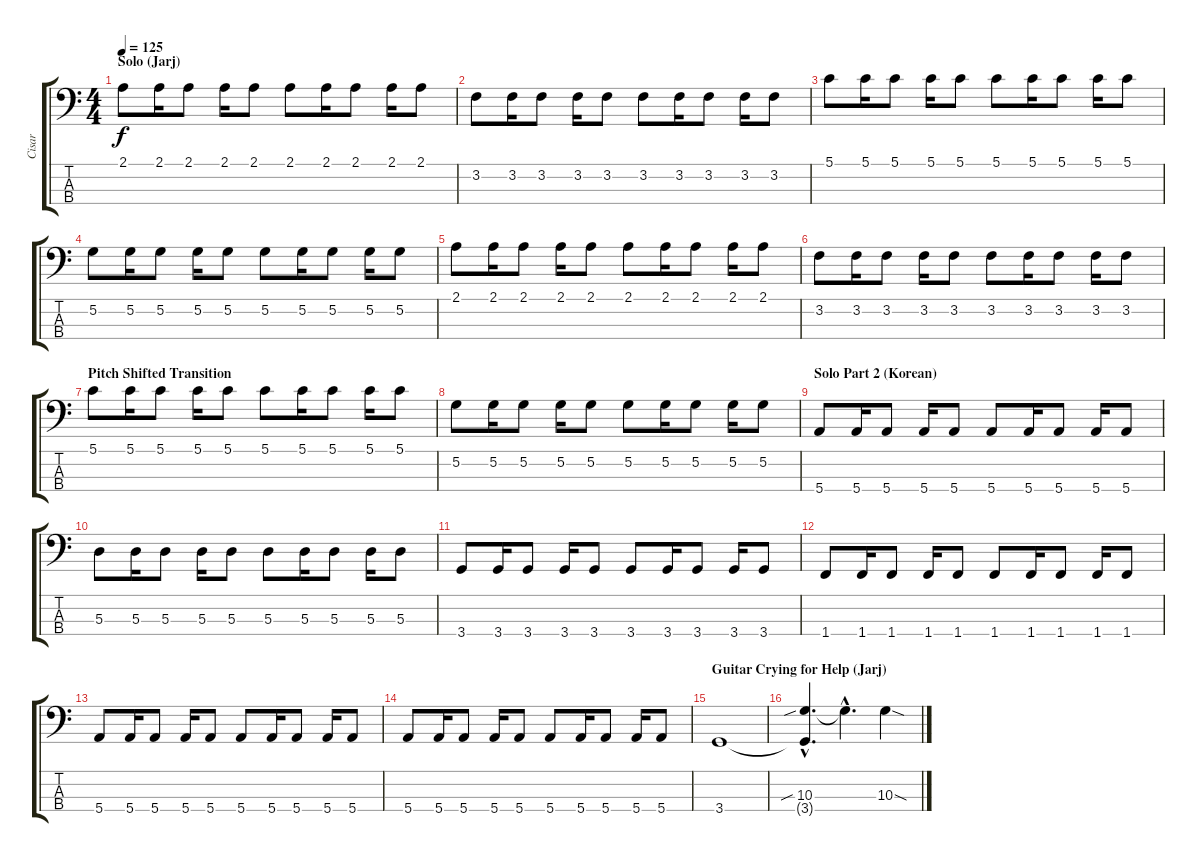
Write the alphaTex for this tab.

\track ("Cisar" "Cisar") {instrument electricbassfinger}
\staff {score tabs}
\tuning (G2 D2 A1 E1) {hide}
\ts (4 4)
\section ("" "Solo (Jarj)")
\tempo 125
\clef f4
\ks c
2.1.8{dy f volume 13} 2.1.16 2.1.8 2.1.16 2.1.8 2.1.8 2.1.16 2.1.8 2.1.16 2.1.8 |
3.2.8 3.2.16 3.2.8 3.2.16 3.2.8 3.2.8 3.2.16 3.2.8 3.2.16 3.2.8 |
5.1.8 5.1.16 5.1.8 5.1.16 5.1.8 5.1.8 5.1.16 5.1.8 5.1.16 5.1.8 |
5.2.8 5.2.16 5.2.8 5.2.16 5.2.8 5.2.8 5.2.16 5.2.8 5.2.16 5.2.8 |
2.1.8 2.1.16 2.1.8 2.1.16 2.1.8 2.1.8 2.1.16 2.1.8 2.1.16 2.1.8 |
3.2.8 3.2.16 3.2.8 3.2.16 3.2.8 3.2.8 3.2.16 3.2.8 3.2.16 3.2.8 |
\section ("" "Pitch Shifted Transition")
5.1.8 5.1.16 5.1.8 5.1.16 5.1.8 5.1.8 5.1.16 5.1.8 5.1.16 5.1.8 |
5.2.8 5.2.16 5.2.8 5.2.16 5.2.8 5.2.8 5.2.16 5.2.8 5.2.16 5.2.8 |
\section ("" "Solo Part 2 (Korean)")
5.4.8 5.4.16 5.4.8 5.4.16 5.4.8 5.4.8 5.4.16 5.4.8 5.4.16 5.4.8 |
5.3.8 5.3.16 5.3.8 5.3.16 5.3.8 5.3.8 5.3.16 5.3.8 5.3.16 5.3.8 |
3.4.8 3.4.16 3.4.8 3.4.16 3.4.8 3.4.8 3.4.16 3.4.8 3.4.16 3.4.8 |
1.4.8 1.4.16 1.4.8 1.4.16 1.4.8 1.4.8 1.4.16 1.4.8 1.4.16 1.4.8 |
5.4.8 5.4.16 5.4.8 5.4.16 5.4.8 5.4.8 5.4.16 5.4.8 5.4.16 5.4.8 |
5.4.8 5.4.16 5.4.8 5.4.16 5.4.8 5.4.8 5.4.16 5.4.8 5.4.16 5.4.8 |
\section ("" "Guitar Crying for Help (Jarj)")
3.4.1 |
(10.3{sib hac} 3.4{hac t}).4{d} 10.3{hac t}.4{d} 10.3{sod}.4
